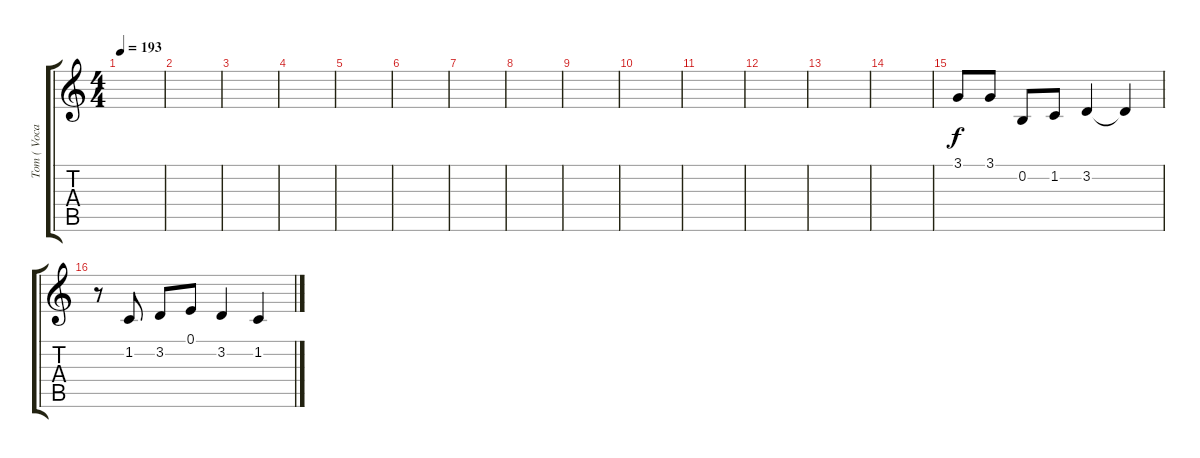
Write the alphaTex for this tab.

\track ("Tom ( Vocals)" "Tom ( Voca") {instrument lead2sawtooth}
\staff {score tabs}
\tuning (E4 B3 G3 D3 A2 E2) {hide}
\ts (4 4)
\tempo 193
\clef g2
\ks c
|
|
|
|
|
|
|
|
|
|
|
|
|
|
3.1.8 3.1.8 0.2.8 1.2.8 3.2.4 3.2{t}.4 |
r.8 1.2.8 3.2.8 0.1.8 3.2.4 1.2.4
